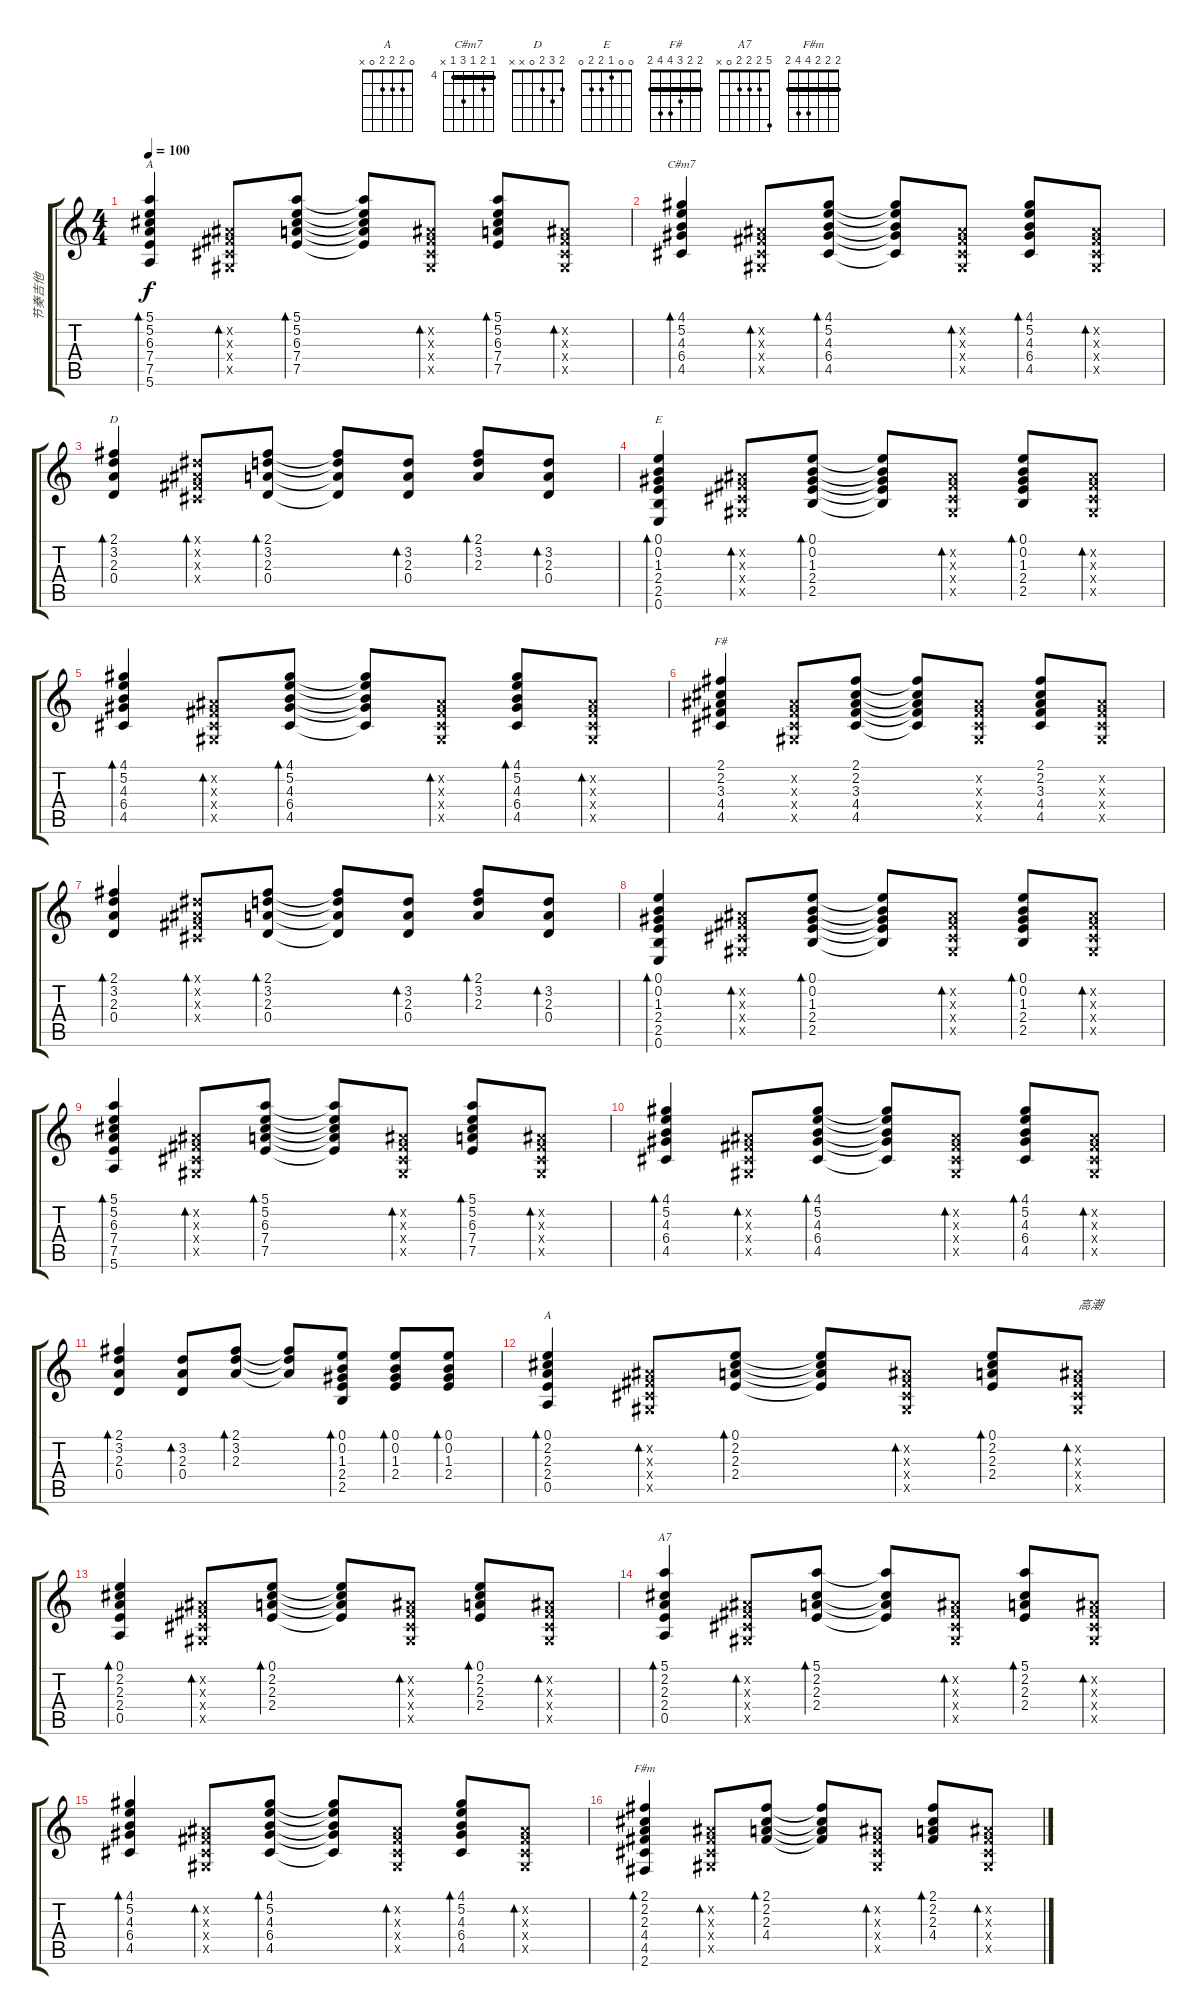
\track ("节奏吉他" "节奏吉他") {instrument acousticguitarnylon}
\staff {score tabs}
\tuning (E4 B3 G3 D3 A2 E2) {hide}
\chord ("A" 5 5 6 7 7 5) {firstfret 5 barre 5}
\chord ("C#m7" 4 5 4 6 4 x) {firstfret 4 barre 4}
\chord ("D" 2 3 2 0 x x)
\chord ("E" 0 0 1 2 2 0)
\chord ("F#" 2 2 3 4 4 2) {barre 2}
\chord ("A" 0 2 2 2 0 x)
\chord ("A7" 5 2 2 2 0 x)
\chord ("F#m" 2 2 2 4 4 2) {barre 2}
\ts (4 4)
\tempo 100
\clef g2
\ks c
(5.1 5.2 6.3 7.4 7.5 5.6).4{bd 30 ch "A" dy f} (-1.2{x} -1.3{x} -1.4{x} -1.5{x}).8{bd 30} (5.1 5.2 6.3 7.4 7.5).8{bd 30} (5.1{t} 5.2{t} 6.3{t} 7.4{t} 7.5{t}).8 (-1.2{x} -1.3{x} -1.4{x} -1.5{x}).8{bd 30} (5.1 5.2 6.3 7.4 7.5).8{bd 30} (-1.2{x} -1.3{x} -1.4{x} -1.5{x}).8{bd 30} |
(4.1 5.2 4.3 6.4 4.5).4{bd 30 ch "C#m7"} (-1.2{x} -1.3{x} -1.4{x} -1.5{x}).8{bd 30} (4.1 5.2 4.3 6.4 4.5).8{bd 30} (4.1{t} 5.2{t} 4.3{t} 6.4{t} 4.5{t}).8 (-1.2{x} -1.3{x} -1.4{x} -1.5{x}).8{bd 30} (4.1 5.2 4.3 6.4 4.5).8{bd 30} (-1.2{x} -1.3{x} -1.4{x} -1.5{x}).8{bd 30} |
(2.1 3.2 2.3 0.4).4{bd 30 ch "D"} (-1.1{x} -1.2{x} -1.3{x} -1.4{x}).8{bd 30} (2.1 3.2 2.3 0.4).8{bd 30} (2.1{t} 3.2{t} 2.3{t} 0.4{t}).8 (3.2 2.3 0.4).8{bd 30} (2.1 3.2 2.3).8{bd 30} (3.2 2.3 0.4).8{bd 30} |
(0.1 0.2 1.3 2.4 2.5 0.6).4{bd 30 ch "E"} (-1.2{x} -1.3{x} -1.4{x} -1.5{x}).8{bd 30} (0.1 0.2 1.3 2.4 2.5).8{bd 30} (0.1{t} 0.2{t} 1.3{t} 2.4{t} 2.5{t}).8 (-1.2{x} -1.3{x} -1.4{x} -1.5{x}).8{bd 30} (0.1 0.2 1.3 2.4 2.5).8{bd 30} (-1.2{x} -1.3{x} -1.4{x} -1.5{x}).8{bd 30} |
(4.1 5.2 4.3 6.4 4.5).4{bd 30} (-1.2{x} -1.3{x} -1.4{x} -1.5{x}).8{bd 30} (4.1 5.2 4.3 6.4 4.5).8{bd 30} (4.1{t} 5.2{t} 4.3{t} 6.4{t} 4.5{t}).8 (-1.2{x} -1.3{x} -1.4{x} -1.5{x}).8{bd 30} (4.1 5.2 4.3 6.4 4.5).8{bd 30} (-1.2{x} -1.3{x} -1.4{x} -1.5{x}).8{bd 30} |
(2.1 2.2 3.3 4.4 4.5).4{ch "F#"} (-1.2{x} -1.3{x} -1.4{x} -1.5{x}).8 (2.1 2.2 3.3 4.4 4.5).8 (2.1{t} 2.2{t} 3.3{t} 4.4{t} 4.5{t}).8 (-1.2{x} -1.3{x} -1.4{x} -1.5{x}).8 (2.1 2.2 3.3 4.4 4.5).8 (-1.2{x} -1.3{x} -1.4{x} -1.5{x}).8 |
(2.1 3.2 2.3 0.4).4{bd 30} (-1.1{x} -1.2{x} -1.3{x} -1.4{x}).8{bd 30} (2.1 3.2 2.3 0.4).8{bd 30} (2.1{t} 3.2{t} 2.3{t} 0.4{t}).8 (3.2 2.3 0.4).8{bd 30} (2.1 3.2 2.3).8{bd 30} (3.2 2.3 0.4).8{bd 30} |
(0.1 0.2 1.3 2.4 2.5 0.6).4{bd 30} (-1.2{x} -1.3{x} -1.4{x} -1.5{x}).8{bd 30} (0.1 0.2 1.3 2.4 2.5).8{bd 30} (0.1{t} 0.2{t} 1.3{t} 2.4{t} 2.5{t}).8 (-1.2{x} -1.3{x} -1.4{x} -1.5{x}).8{bd 30} (0.1 0.2 1.3 2.4 2.5).8{bd 30} (-1.2{x} -1.3{x} -1.4{x} -1.5{x}).8{bd 30} |
(5.1 5.2 6.3 7.4 7.5 5.6).4{bd 30} (-1.2{x} -1.3{x} -1.4{x} -1.5{x}).8{bd 30} (5.1 5.2 6.3 7.4 7.5).8{bd 30} (5.1{t} 5.2{t} 6.3{t} 7.4{t} 7.5{t}).8 (-1.2{x} -1.3{x} -1.4{x} -1.5{x}).8{bd 30} (5.1 5.2 6.3 7.4 7.5).8{bd 30} (-1.2{x} -1.3{x} -1.4{x} -1.5{x}).8{bd 30} |
(4.1 5.2 4.3 6.4 4.5).4{bd 30} (-1.2{x} -1.3{x} -1.4{x} -1.5{x}).8{bd 30} (4.1 5.2 4.3 6.4 4.5).8{bd 30} (4.1{t} 5.2{t} 4.3{t} 6.4{t} 4.5{t}).8 (-1.2{x} -1.3{x} -1.4{x} -1.5{x}).8{bd 30} (4.1 5.2 4.3 6.4 4.5).8{bd 30} (-1.2{x} -1.3{x} -1.4{x} -1.5{x}).8{bd 30} |
(2.1 3.2 2.3 0.4).4{bd 30} (3.2 2.3 0.4).8{bd 30} (2.1 3.2 2.3).8{bd 30} (2.1{t} 3.2{t} 2.3{t}).8 (0.1 0.2 1.3 2.4 2.5).8{bd 30} (0.1 0.2 1.3 2.4).8{bd 30} (0.1 0.2 1.3 2.4).8{bd 30} |
(0.1 2.2 2.3 2.4 0.5).4{bd 30 ch "A"} (-1.2{x} -1.3{x} -1.4{x} -1.5{x}).8{bd 30} (0.1 2.2 2.3 2.4).8{bd 30} (0.1{t} 2.2{t} 2.3{t} 2.4{t}).8 (-1.2{x} -1.3{x} -1.4{x} -1.5{x}).8{bd 30} (0.1 2.2 2.3 2.4).8{bd 30} (-1.2{x} -1.3{x} -1.4{x} -1.5{x}).8{bd 30 txt "高潮"} |
(0.1 2.2 2.3 2.4 0.5).4{bd 30} (-1.2{x} -1.3{x} -1.4{x} -1.5{x}).8{bd 30} (0.1 2.2 2.3 2.4).8{bd 30} (0.1{t} 2.2{t} 2.3{t} 2.4{t}).8 (-1.2{x} -1.3{x} -1.4{x} -1.5{x}).8{bd 30} (0.1 2.2 2.3 2.4).8{bd 30} (-1.2{x} -1.3{x} -1.4{x} -1.5{x}).8{bd 30} |
(5.1 2.2 2.3 2.4 0.5).4{bd 30 ch "A7"} (-1.2{x} -1.3{x} -1.4{x} -1.5{x}).8{bd 30} (5.1 2.2 2.3 2.4).8{bd 30} (5.1{t} 2.2{t} 2.3{t} 2.4{t}).8 (-1.2{x} -1.3{x} -1.4{x} -1.5{x}).8{bd 30} (5.1 2.2 2.3 2.4).8{bd 30} (-1.2{x} -1.3{x} -1.4{x} -1.5{x}).8{bd 30} |
(4.1 5.2 4.3 6.4 4.5).4{bd 30} (-1.2{x} -1.3{x} -1.4{x} -1.5{x}).8{bd 30} (4.1 5.2 4.3 6.4 4.5).8{bd 30} (4.1{t} 5.2{t} 4.3{t} 6.4{t} 4.5{t}).8 (-1.2{x} -1.3{x} -1.4{x} -1.5{x}).8{bd 30} (4.1 5.2 4.3 6.4 4.5).8{bd 30} (-1.2{x} -1.3{x} -1.4{x} -1.5{x}).8{bd 30} |
(2.1 2.2 2.3 4.4 4.5 2.6).4{bd 30 ch "F#m"} (-1.2{x} -1.3{x} -1.4{x} -1.5{x}).8{bd 30} (2.1 2.2 2.3 4.4).8{bd 30} (2.1{t} 2.2{t} 2.3{t} 4.4{t}).8 (-1.2{x} -1.3{x} -1.4{x} -1.5{x}).8{bd 30} (2.1 2.2 2.3 4.4).8{bd 30} (-1.2{x} -1.3{x} -1.4{x} -1.5{x}).8{bd 30}
